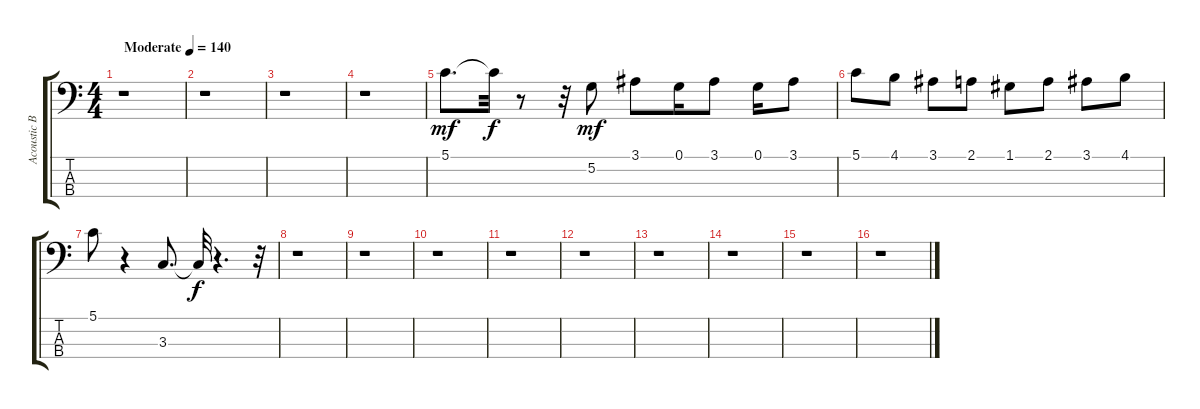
\track ("Acoustic Bass" "Acoustic B") {instrument acousticbass}
\staff {score tabs}
\tuning (G2 D2 A1 E1) {hide}
\ts (4 4)
\tempo (140 "Moderate")
\clef f4
\ks c
r.1{dy mf instrument acousticbass} |
r.1 |
r.1 |
r.1 |
5.1.8{d} 5.1{t}.32{dy f} r.8 r.32 5.2.8{dy mf} 3.1.8 0.1.16 3.1.8 0.1.16 3.1.8 |
5.1.8 4.1.8 3.1.8 2.1.8 1.1.8 2.1.8 3.1.8 4.1.8 |
5.1.8 r.4 3.3.8{d} 3.3{t}.32{dy f} r.4{d} r.32 |
r.1 |
r.1 |
r.1 |
r.1 |
r.1 |
r.1 |
r.1 |
r.1 |
r.1
